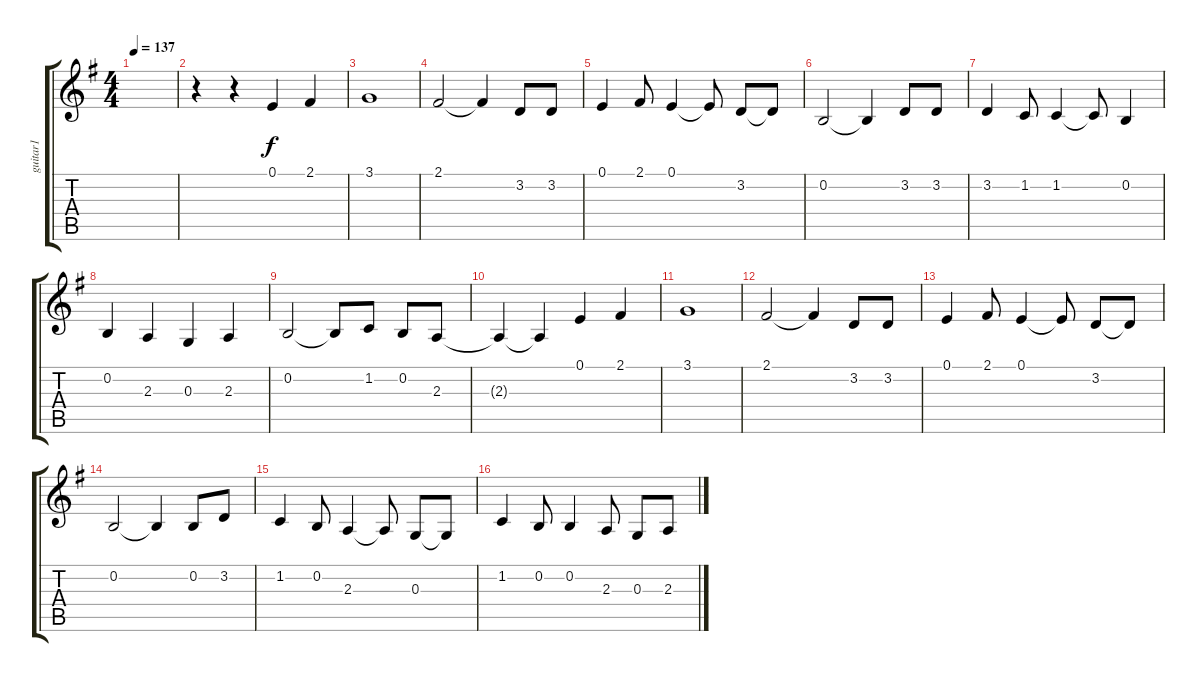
\track ("guitar1" "guitar1") {instrument tenorsax}
\staff {score tabs}
\tuning (E4 B3 G3 D3 A2 E2) {hide}
\ts (4 4)
\tempo 137
\clef g2
\ks g
|
r.4 r.4 0.1.4 2.1.4 |
3.1.1 |
2.1.2 2.1{t}.4 3.2.8 3.2.8 |
0.1.4 2.1.8 0.1.4 0.1{t}.8 3.2.8 3.2{t}.8 |
0.2.2 0.2{t}.4 3.2.8 3.2.8 |
3.2.4 1.2.8 1.2.4 1.2{t}.8 0.2.4 |
0.2.4 2.3.4 0.3.4 2.3.4 |
0.2.2 0.2{t}.8 1.2.8 0.2.8 2.3.8 |
2.3{t}.4 2.3{t}.4 0.1.4 2.1.4 |
3.1.1 |
2.1.2 2.1{t}.4 3.2.8 3.2.8 |
0.1.4 2.1.8 0.1.4 0.1{t}.8 3.2.8 3.2{t}.8 |
0.2.2 0.2{t}.4 0.2.8 3.2.8 |
1.2.4 0.2.8 2.3.4 2.3{t}.8 0.3.8 0.3{t}.8 |
1.2.4 0.2.8 0.2.4 2.3.8 0.3.8 2.3.8
